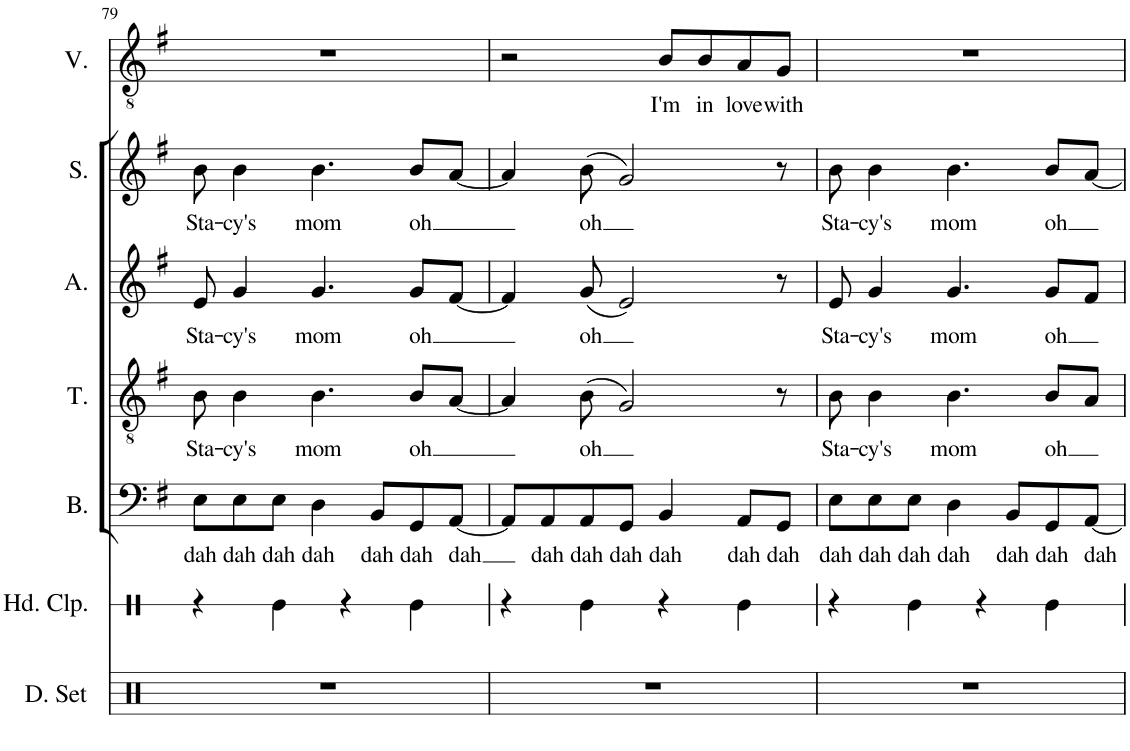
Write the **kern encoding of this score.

**kern	**kern	**kern	**text	**kern	**text	**kern	**text	**kern	**text	**kern	**text
*part7	*part6	*part5	*part5	*part4	*part4	*part3	*part3	*part2	*part2	*part1	*part1
*staff7	*staff6	*staff5	*staff5	*staff4	*staff4	*staff3	*staff3	*staff2	*staff2	*staff1	*staff1
*I"Drumset	*I"Hand Clap	*I"Bass	*	*I"Tenor	*	*I"Alto	*	*I"Soprano	*	*I"Voice	*
*I'D. Set	*I'Hd. Clp.	*I'B.	*	*I'T.	*	*I'A.	*	*I'S.	*	*I'V.	*
!!LO:PB:g=z
*clefX	*clefX	*clefF4	*	*clefGv2	*	*clefG2	*	*clefG2	*	*clefGv2	*
*k[]	*k[]	*k[f#]	*	*k[f#]	*	*k[f#]	*	*k[f#]	*	*k[f#]	*
*M4/4	*M4/4	*M4/4	*	*M4/4	*	*M4/4	*	*M4/4	*	*M4/4	*
=79	=79	=79	=79	=79	=79	=79	=79	=79	=79	=79	=79
!	!	!	!LO:LY:b	!	!LO:LY:b	!	!LO:LY:b	!	!LO:LY:b	!	!
1r	4r	8E\L	dah	8B\	Sta-	8e/	Sta-	8b\	Sta-	1r	.
!	!	!	!LO:LY:b	!	!LO:LY:b	!	!LO:LY:b	!	!LO:LY:b	!	!
.	.	8E\	dah	4B\	-cy's	4g/	-cy's	4b\	-cy's	.	.
!	!	!	!LO:LY:b	!	!	!	!	!	!	!	!
.	4Re\	8E\J	dah	.	.	.	.	.	.	.	.
!	!	!	!LO:LY:b	!	!LO:LY:b	!	!LO:LY:b	!	!LO:LY:b	!	!
.	.	4D\	dah	4.B\	mom	4.g/	mom	4.b\	mom	.	.
.	4r	.	.	.	.	.	.	.	.	.	.
!	!	!	!LO:LY:b	!	!	!	!	!	!	!	!
.	.	8BB/L	dah	.	.	.	.	.	.	.	.
!	!	!	!LO:LY:b	!	!LO:LY:b	!	!LO:LY:b	!	!LO:LY:b	!	!
.	4Re\	8GG/	dah	8B/L	oh	8g/L	oh	8b/L	oh	.	.
!	!	!	!LO:LY:b	!	!	!	!	!	!	!	!
.	.	[8AA/J	dah	[8A/J	.	[8f#/J	.	[8a/J	.	.	.
=80	=80	=80	=80	=80	=80	=80	=80	=80	=80	=80	=80
1r	4r	8AA/L]	.	4A/]	.	4f#/]	.	4a/]	.	2r	.
!	!	!	!LO:LY:b	!	!	!	!	!	!	!	!
.	.	8AA/	dah	.	.	.	.	.	.	.	.
!	!	!	!LO:LY:b	!	!LO:LY:b	!	!LO:LY:b	!	!LO:LY:b	!	!
.	4Re\	8AA/	dah	(8B\	oh	(8g/	oh	(8b\	oh	.	.
!	!	!	!LO:LY:b	!	!	!	!	!	!	!	!
.	.	8GG/J	dah	2G/)	.	2e/)	.	2g/)	.	.	.
!	!	!	!LO:LY:b	!	!	!	!	!	!	!	!LO:LY:b
.	4r	4BB/	dah	.	.	.	.	.	.	8B/L	I'm
!	!	!	!	!	!	!	!	!	!	!	!LO:LY:b
.	.	.	.	.	.	.	.	.	.	8B/	in
!	!	!	!LO:LY:b	!	!	!	!	!	!	!	!LO:LY:b
.	4Re\	8AA/L	dah	.	.	.	.	.	.	8A/	love
!	!	!	!LO:LY:b	!	!	!	!	!	!	!	!LO:LY:b
.	.	8GG/J	dah	8r	.	8r	.	8r	.	8G/J	with
=81	=81	=81	=81	=81	=81	=81	=81	=81	=81	=81	=81
!	!	!	!LO:LY:b	!	!LO:LY:b	!	!LO:LY:b	!	!LO:LY:b	!	!
1r	4r	8E\L	dah	8B\	Sta-	8e/	Sta-	8b\	Sta-	1r	.
!	!	!	!LO:LY:b	!	!LO:LY:b	!	!LO:LY:b	!	!LO:LY:b	!	!
.	.	8E\	dah	4B\	-cy's	4g/	-cy's	4b\	-cy's	.	.
!	!	!	!LO:LY:b	!	!	!	!	!	!	!	!
.	4Re\	8E\J	dah	.	.	.	.	.	.	.	.
!	!	!	!LO:LY:b	!	!LO:LY:b	!	!LO:LY:b	!	!LO:LY:b	!	!
.	.	4D\	dah	4.B\	mom	4.g/	mom	4.b\	mom	.	.
.	4r	.	.	.	.	.	.	.	.	.	.
!	!	!	!LO:LY:b	!	!	!	!	!	!	!	!
.	.	8BB/L	dah	.	.	.	.	.	.	.	.
!	!	!	!LO:LY:b	!	!LO:LY:b	!	!LO:LY:b	!	!LO:LY:b	!	!
.	4Re\	8GG/	dah	8B/L	oh	8g/L	oh	8b/L	oh	.	.
!	!	!	!LO:LY:b	!	!	!	!	!	!	!	!
.	.	[8AA/J	dah	8A/J	.	8f#/J	.	[8a/J	.	.	.
=	=	=	=	=	=	=	=	=	=	=	=
*-	*-	*-	*-	*-	*-	*-	*-	*-	*-	*-	*-
